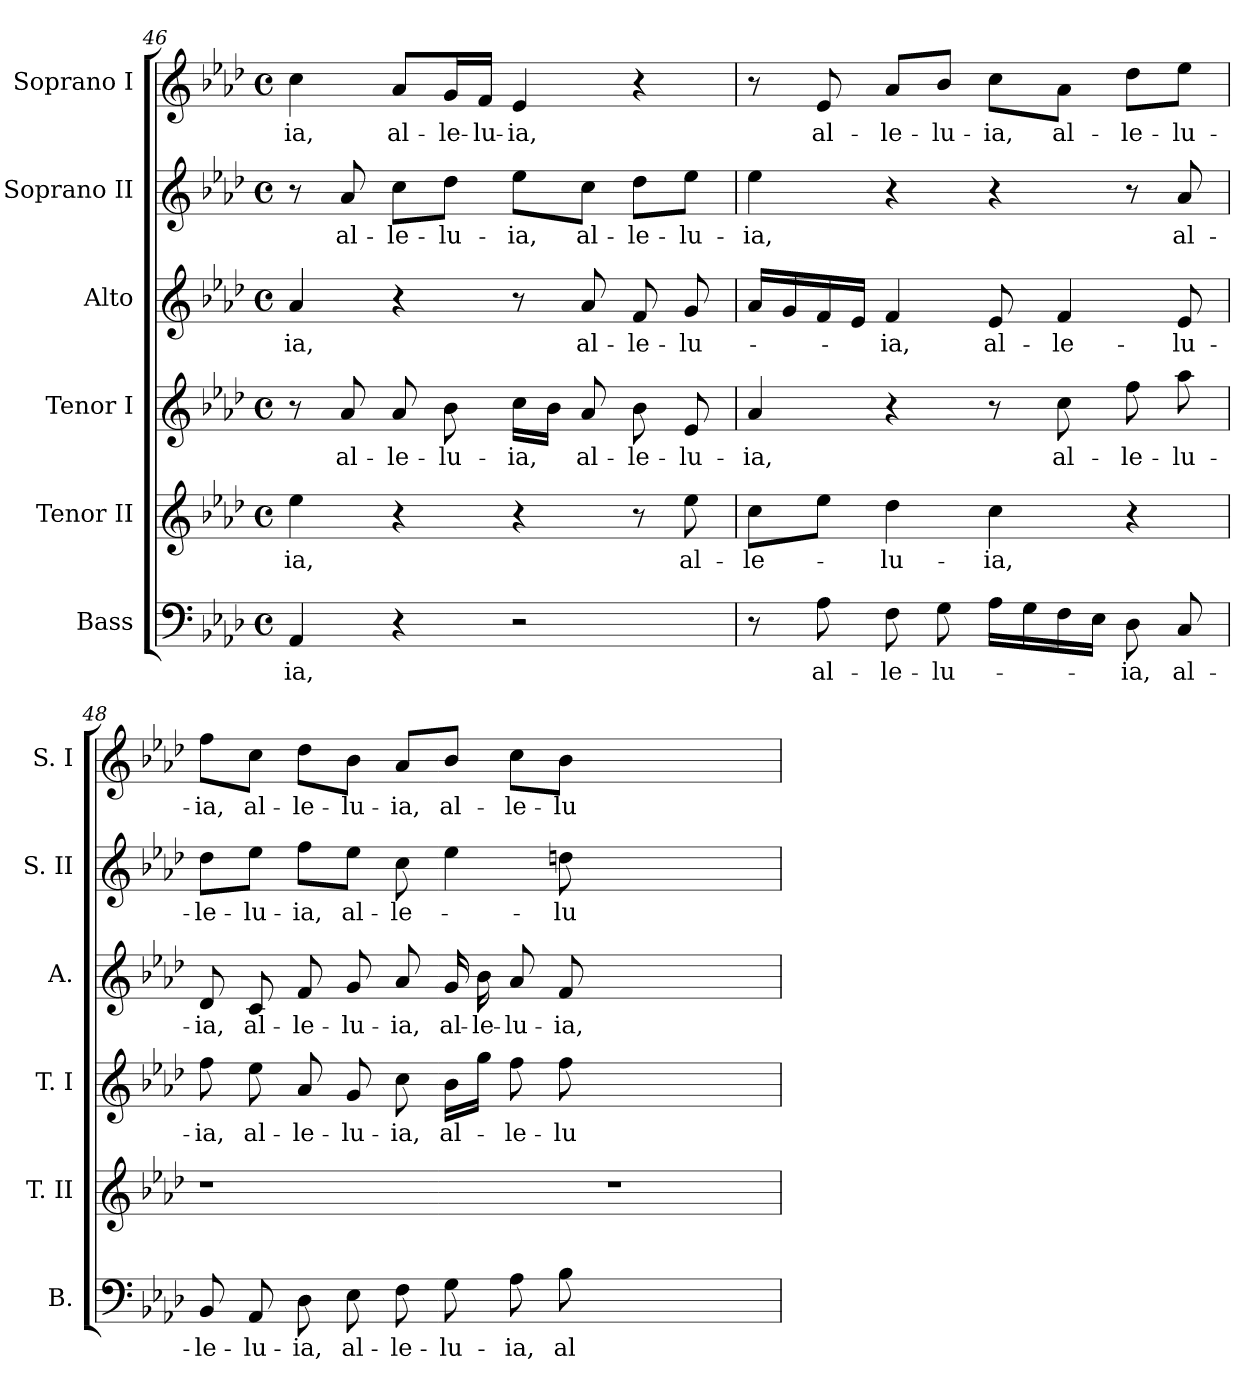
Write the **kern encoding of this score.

**kern	**text	**kern	**text	**kern	**text	**kern	**text	**kern	**text	**kern	**text
*part6	*part6	*part5	*part5	*part4	*part4	*part3	*part3	*part2	*part2	*part1	*part1
*staff6	*staff6	*staff5	*staff5	*staff4	*staff4	*staff3	*staff3	*staff2	*staff2	*staff1	*staff1
*I"Bass	*	*I"Tenor II	*	*I"Tenor I	*	*I"Alto	*	*I"Soprano II	*	*I"Soprano I	*
*I'B.	*	*I'T. II	*	*I'T. I	*	*I'A.	*	*I'S. II	*	*I'S. I	*
*clefF4	*	*clefG2	*	*clefG2	*	*clefG2	*	*clefG2	*	*clefG2	*
*	*	*ITrd7c12	*	*ITrd7c12	*	*	*	*	*	*	*
*k[b-e-a-d-]	*	*k[b-e-a-d-]	*	*k[b-e-a-d-]	*	*k[b-e-a-d-]	*	*k[b-e-a-d-]	*	*k[b-e-a-d-]	*
*A-:	*	*A-:	*	*A-:	*	*A-:	*	*A-:	*	*A-:	*
*M4/4	*	*M4/4	*	*M4/4	*	*M4/4	*	*M4/4	*	*M4/4	*
*met(c)	*	*met(c)	*	*met(c)	*	*met(c)	*	*met(c)	*	*met(c)	*
=46	=46	=46	=46	=46	=46	=46	=46	=46	=46	=46	=46
!	!LO:LY:b:color=#000000	!	!	!	!	!	!	!	!	!	!
!	!	!	!LO:LY:b:color=#000000	!	!	!	!	!	!	!	!
!	!	!	!	!	!	!	!LO:LY:b:color=#000000	!	!	!	!
!	!	!	!	!	!	!	!	!	!	!	!LO:LY:b:color=#000000
4AA-i/	-ia,	4e-i\	-ia,	8r	.	4a-i/	-ia,	8r	.	4cci\	-ia,
!	!	!	!	!	!LO:LY:b:color=#000000	!	!	!	!	!	!
!	!	!	!	!	!	!	!	!	!LO:LY:b:color=#000000	!	!
.	.	.	.	8A-i/	al-	.	.	8a-i/	al-	.	.
!	!	!	!	!	!LO:LY:b:color=#000000	!	!	!	!	!	!
!	!	!	!	!	!	!	!	!	!LO:LY:b:color=#000000	!	!
!	!	!	!	!	!	!	!	!	!	!	!LO:LY:b:color=#000000
4r	.	4r	.	8A-i/	-le-	4r	.	8cci\L	-le-	8a-i/L	al-
!	!	!	!	!	!LO:LY:b:color=#000000	!	!	!	!	!	!
!	!	!	!	!	!	!	!	!	!LO:LY:b:color=#000000	!	!
!	!	!	!	!	!	!	!	!	!	!	!LO:LY:b:color=#000000
.	.	.	.	8B-i\	-lu-	.	.	8dd-i\J	-lu-	16gi/L	-le-
!	!	!	!	!	!	!	!	!	!	!	!LO:LY:b:color=#000000
.	.	.	.	.	.	.	.	.	.	16fi/JJ	-lu-
!	!	!	!	!	!LO:LY:b:color=#000000	!	!	!	!	!	!
!	!	!	!	!	!	!	!	!	!LO:LY:b:color=#000000	!	!
!	!	!	!	!	!	!	!	!	!	!	!LO:LY:b:color=#000000
2r	.	4r	.	16ci\LL	-ia,	8r	.	8ee-i\L	-ia,	4e-i/	-ia,
.	.	.	.	16B-i\JJ	.	.	.	.	.	.	.
!	!	!	!	!	!LO:LY:b:color=#000000	!	!	!	!	!	!
!	!	!	!	!	!	!	!LO:LY:b:color=#000000	!	!	!	!
!	!	!	!	!	!	!	!	!	!LO:LY:b:color=#000000	!	!
.	.	.	.	8A-i/	al-	8a-i/	al-	8cci\J	al-	.	.
!	!	!	!	!	!LO:LY:b:color=#000000	!	!	!	!	!	!
!	!	!	!	!	!	!	!LO:LY:b:color=#000000	!	!	!	!
!	!	!	!	!	!	!	!	!	!LO:LY:b:color=#000000	!	!
.	.	8r	.	8B-i\	-le-	8fi/	-le-	8dd-i\L	-le-	4r	.
!	!	!	!LO:LY:b:color=#000000	!	!	!	!	!	!	!	!
!	!	!	!	!	!LO:LY:b:color=#000000	!	!	!	!	!	!
!	!	!	!	!	!	!	!LO:LY:b:color=#000000	!	!	!	!
!	!	!	!	!	!	!	!	!	!LO:LY:b:color=#000000	!	!
.	.	8e-i\	al-	8E-i/	-lu-	8gi/	-lu-	8ee-i\J	-lu-	.	.
!!LO:PB:g=z
=47	=47	=47	=47	=47	=47	=47	=47	=47	=47	=47	=47
!	!	!	!LO:LY:b:color=#000000	!	!	!	!	!	!	!	!
!	!	!	!	!	!LO:LY:b:color=#000000	!	!	!	!	!	!
!	!	!	!	!	!	!	!	!	!LO:LY:b:color=#000000	!	!
8r	.	8ci\L	-le-	4A-i/	-ia,	16a-i/LL	.	4ee-i\	-ia,	8r	.
.	.	.	.	.	.	16gi/	.	.	.	.	.
!	!LO:LY:b:color=#000000	!	!	!	!	!	!	!	!	!	!
!	!	!	!	!	!	!	!	!	!	!	!LO:LY:b:color=#000000
8A-i\	al-	8e-i\J	.	.	.	16fi/	.	.	.	8e-i/	al-
.	.	.	.	.	.	16e-i/JJ	.	.	.	.	.
!	!LO:LY:b:color=#000000	!	!	!	!	!	!	!	!	!	!
!	!	!	!LO:LY:b:color=#000000	!	!	!	!	!	!	!	!
!	!	!	!	!	!	!	!LO:LY:b:color=#000000	!	!	!	!
!	!	!	!	!	!	!	!	!	!	!	!LO:LY:b:color=#000000
8Fi\	-le-	4d-i\	-lu-	4r	.	4fi/	-ia,	4r	.	8a-i/L	-le-
!	!LO:LY:b:color=#000000	!	!	!	!	!	!	!	!	!	!
!	!	!	!	!	!	!	!	!	!	!	!LO:LY:b:color=#000000
8Gi\	-lu-	.	.	.	.	.	.	.	.	8b-i/J	-lu-
!	!	!	!LO:LY:b:color=#000000	!	!	!	!	!	!	!	!
!	!	!	!	!	!	!	!LO:LY:b:color=#000000	!	!	!	!
!	!	!	!	!	!	!	!	!	!	!	!LO:LY:b:color=#000000
16A-i\LL	.	4ci\	-ia,	8r	.	8e-i/	al-	4r	.	8cci\L	-ia,
16Gi\	.	.	.	.	.	.	.	.	.	.	.
!	!	!	!	!	!LO:LY:b:color=#000000	!	!	!	!	!	!
!	!	!	!	!	!	!	!LO:LY:b:color=#000000	!	!	!	!
!	!	!	!	!	!	!	!	!	!	!	!LO:LY:b:color=#000000
16Fi\	.	.	.	8ci\	al-	4fi/	-le-	.	.	8a-i\J	al-
16E-i\JJ	.	.	.	.	.	.	.	.	.	.	.
!	!LO:LY:b:color=#000000	!	!	!	!	!	!	!	!	!	!
!	!	!	!	!	!LO:LY:b:color=#000000	!	!	!	!	!	!
!	!	!	!	!	!	!	!	!	!	!	!LO:LY:b:color=#000000
8D-i\	-ia,	4r	.	8fi\	-le-	.	.	8r	.	8dd-i\L	-le-
!	!LO:LY:b:color=#000000	!	!	!	!	!	!	!	!	!	!
!	!	!	!	!	!LO:LY:b:color=#000000	!	!	!	!	!	!
!	!	!	!	!	!	!	!LO:LY:b:color=#000000	!	!	!	!
!	!	!	!	!	!	!	!	!	!LO:LY:b:color=#000000	!	!
!	!	!	!	!	!	!	!	!	!	!	!LO:LY:b:color=#000000
8Ci/	al-	.	.	8a-i\	-lu-	8e-i/	-lu-	8a-i/	al-	8ee-i\J	-lu-
=48	=48	=48	=48	=48	=48	=48	=48	=48	=48	=48	=48
!	!LO:LY:b:color=#000000	!	!	!	!	!	!	!	!	!	!
!	!	!	!	!	!LO:LY:b:color=#000000	!	!	!	!	!	!
!	!	!	!	!	!	!	!LO:LY:b:color=#000000	!	!	!	!
!	!	!	!	!	!	!	!	!	!LO:LY:b:color=#000000	!	!
!	!	!	!	!	!	!	!	!	!	!	!LO:LY:b:color=#000000
8BB-i/	-le-	1r	.	8fi\	-ia,	8d-i/	-ia,	8dd-i\L	-le-	8ffi\L	-ia,
!	!LO:LY:b:color=#000000	!	!	!	!	!	!	!	!	!	!
!	!	!	!	!	!LO:LY:b:color=#000000	!	!	!	!	!	!
!	!	!	!	!	!	!	!LO:LY:b:color=#000000	!	!	!	!
!	!	!	!	!	!	!	!	!	!LO:LY:b:color=#000000	!	!
!	!	!	!	!	!	!	!	!	!	!	!LO:LY:b:color=#000000
8AA-i/	-lu-	.	.	8e-i\	al-	8ci/	al-	8ee-i\J	-lu-	8cci\J	al-
!	!LO:LY:b:color=#000000	!	!	!	!	!	!	!	!	!	!
!	!	!	!	!	!LO:LY:b:color=#000000	!	!	!	!	!	!
!	!	!	!	!	!	!	!LO:LY:b:color=#000000	!	!	!	!
!	!	!	!	!	!	!	!	!	!LO:LY:b:color=#000000	!	!
!	!	!	!	!	!	!	!	!	!	!	!LO:LY:b:color=#000000
8D-i\	-ia,	.	.	8A-i/	-le-	8fi/	-le-	8ffi\L	-ia,	8dd-i\L	-le-
!	!LO:LY:b:color=#000000	!	!	!	!	!	!	!	!	!	!
!	!	!	!	!	!LO:LY:b:color=#000000	!	!	!	!	!	!
!	!	!	!	!	!	!	!LO:LY:b:color=#000000	!	!	!	!
!	!	!	!	!	!	!	!	!	!LO:LY:b:color=#000000	!	!
!	!	!	!	!	!	!	!	!	!	!	!LO:LY:b:color=#000000
8E-i\	al-	.	.	8Gi/	-lu-	8gi/	-lu-	8ee-i\J	al-	8b-i\J	-lu-
!	!LO:LY:b:color=#000000	!	!	!	!	!	!	!	!	!	!
!	!	!	!	!	!LO:LY:b:color=#000000	!	!	!	!	!	!
!	!	!	!	!	!	!	!LO:LY:b:color=#000000	!	!	!	!
!	!	!	!	!	!	!	!	!	!LO:LY:b:color=#000000	!	!
!	!	!	!	!	!	!	!	!	!	!	!LO:LY:b:color=#000000
8Fi\	-le-	.	.	8ci\	-ia,	8a-i/	-ia,	8cci\	-le-	8a-i/L	-ia,
!	!LO:LY:b:color=#000000	!	!	!	!	!	!	!	!	!	!
!	!	!	!	!	!LO:LY:b:color=#000000	!	!	!	!	!	!
!	!	!	!	!	!	!	!LO:LY:b:color=#000000	!	!	!	!
!	!	!	!	!	!	!	!	!	!	!	!LO:LY:b:color=#000000
8Gi\	-lu-	.	.	16B-i\LL	al-	16gi/	al-	4ee-i\	.	8b-i/J	al-
!	!	!	!	!	!	!	!LO:LY:b:color=#000000	!	!	!	!
.	.	.	.	16gi\JJ	.	16b-i\	-le-	.	.	.	.
!	!LO:LY:b:color=#000000	!	!	!	!	!	!	!	!	!	!
!	!	!	!	!	!LO:LY:b:color=#000000	!	!	!	!	!	!
!	!	!	!	!	!	!	!LO:LY:b:color=#000000	!	!	!	!
!	!	!	!	!	!	!	!	!	!	!	!LO:LY:b:color=#000000
8A-i\	-ia,	.	.	8fi\	-le-	8a-i/	-lu-	.	.	8cci\L	-le-
!	!LO:LY:b:color=#000000	!	!	!	!	!	!	!	!	!	!
!	!	!	!	!	!LO:LY:b:color=#000000	!	!	!	!	!	!
!	!	!	!	!	!	!	!LO:LY:b:color=#000000	!	!	!	!
!	!	!	!	!	!	!	!	!	!LO:LY:b:color=#000000	!	!
!	!	!	!	!	!	!	!	!	!	!	!LO:LY:b:color=#000000
8B-i\	al-	.	.	8fi\	-lu-	8fi/	-ia,	8ddni\	-lu-	8b-i\J	-lu-
1ryy	.	1r	.	1ryy	.	1ryy	.	1ryy	.	1ryy	.
=	=	=	=	=	=	=	=	=	=	=	=
*-	*-	*-	*-	*-	*-	*-	*-	*-	*-	*-	*-
